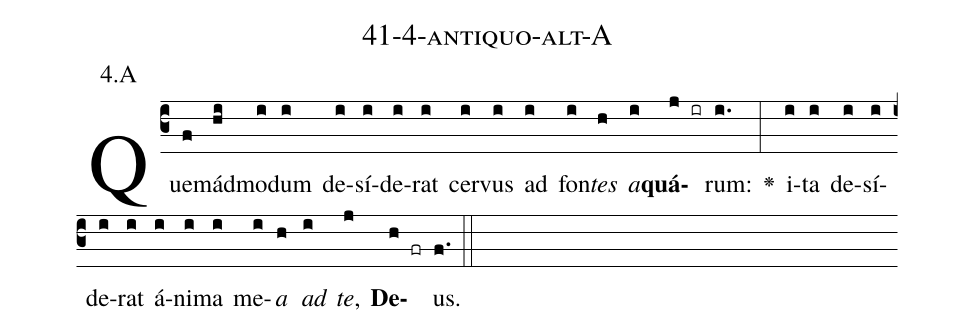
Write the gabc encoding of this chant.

name: 41-4-antiquo-alt-A;
annotation: 4.A;
%%
(c3)Quem(f)ád(hi)mo(i)dum(i) de(i)sí(i)de(i)rat(i) cer(i)vus(i) ad(i) fon(i)<i>tes</i>(h) <i>a</i>(i)<b>quá</b>(j ir)rum:(i.) <v>\greheightstar</v>(:) i(i)ta(i) de(i)sí(i)de(i)rat(i) á(i)ni(i)ma(i) me(i)<i>a</i>(h) <i>ad</i>(i) <i>te</i>,(j) <b>De</b>(h fr)us.(f.) (::)


%E(i) u(h) o(i) u(j) a(h) e.(f.) (::)
